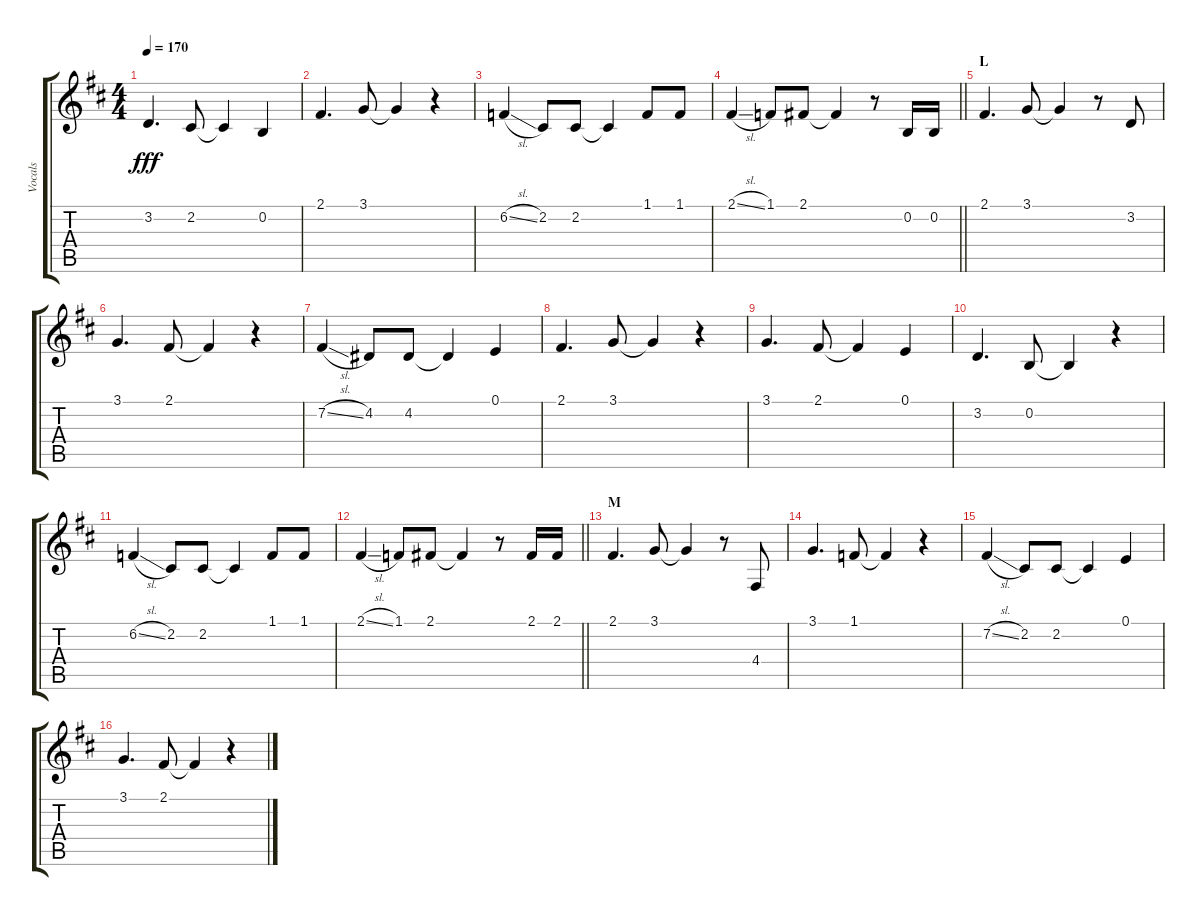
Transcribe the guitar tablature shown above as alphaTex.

\track ("Vocals" "Vocals") {instrument voiceoohs}
\staff {score tabs}
\tuning (E4 B3 G3 D3 A2 E2) {hide}
\ts (4 4)
\tempo 170
\clef g2
\ks d
3.2.4{d dy fff} 2.2.8 2.2{t}.4 0.2.4 |
2.1.4{d} 3.1.8 3.1{t}.4 r.4 |
6.2{sl}.4 2.2.8 2.2.8 2.2{t}.4 1.1.8 1.1.8 |
\barLineRight lightlight
2.1{sl}.4 1.1.8 2.1.8 2.1{t}.4 r.8 0.2.16 0.2.16 |
\section ("" "L")
2.1.4{d} 3.1.8 3.1{t}.4 r.8 3.2.8 |
3.1.4{d} 2.1.8 2.1{t}.4 r.4 |
7.2{sl}.4 4.2.8 4.2.8 4.2{t}.4 0.1.4 |
2.1.4{d} 3.1.8 3.1{t}.4 r.4 |
3.1.4{d} 2.1.8 2.1{t}.4 0.1.4 |
3.2.4{d} 0.2.8 0.2{t}.4 r.4 |
6.2{sl}.4 2.2.8 2.2.8 2.2{t}.4 1.1.8 1.1.8 |
\barLineRight lightlight
2.1{sl}.4 1.1.8 2.1.8 2.1{t}.4 r.8 2.1.16 2.1.16 |
\section ("" "M")
2.1.4{d} 3.1.8 3.1{t}.4 r.8 4.4.8 |
3.1.4{d} 1.1.8 1.1{t}.4 r.4 |
7.2{sl}.4 2.2.8 2.2.8 2.2{t}.4 0.1.4 |
3.1.4{d} 2.1.8 2.1{t}.4 r.4
